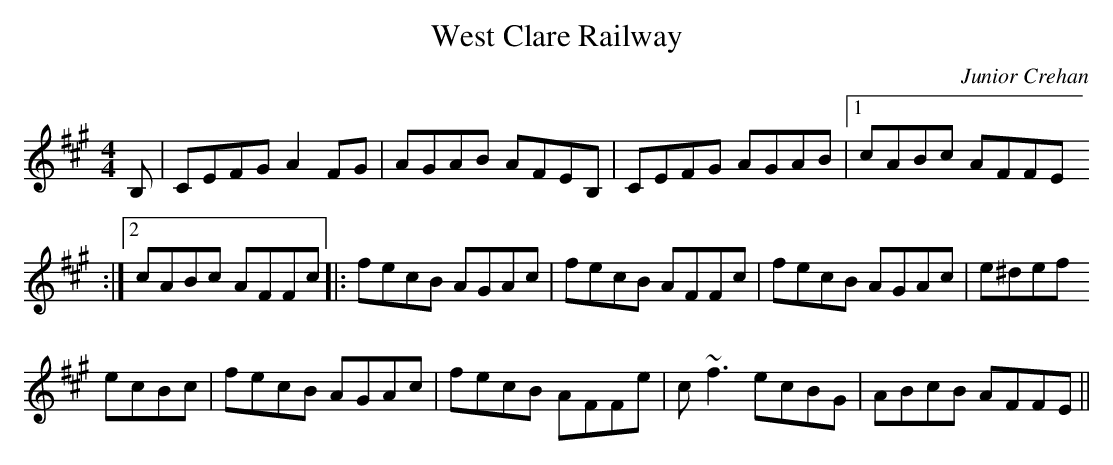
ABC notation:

X:1
T:West Clare Railway
M:4/4
L:1/8
C:Junior Crehan
K:F#Min
B,|CEFG A2FG|AGAB AFEB,|CEFG AGAB|1cABc AFFE
:|2cABc AFFc|:fecB AGAc|fecB AFFc|fecB AGAc|e^def
ecBc|fecB AGAc|fecB AFFe|c~f3 ecBG|ABcB AFFE||
